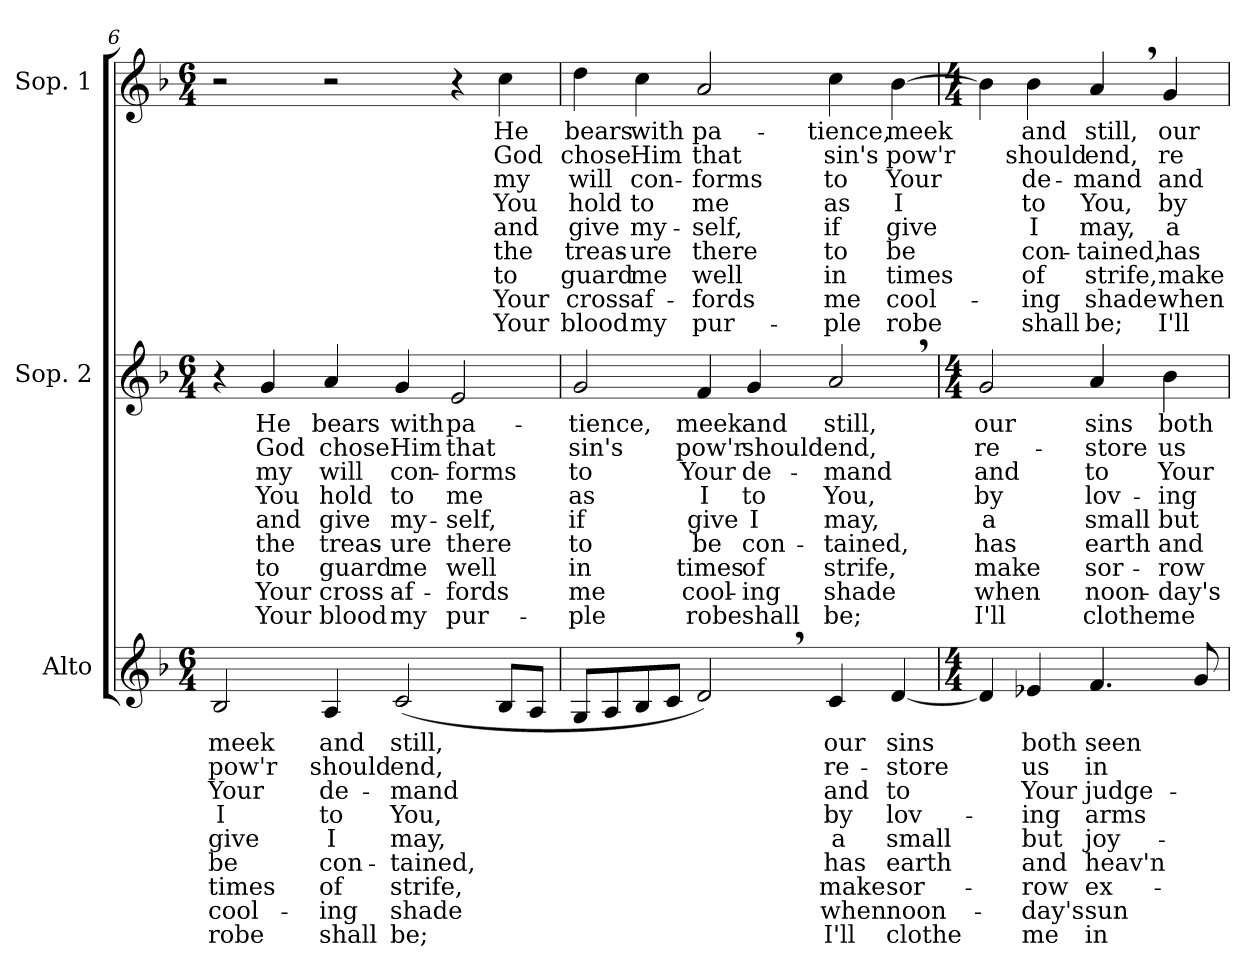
**kern	**text	**text	**text	**text	**text	**text	**text	**text	**text	**kern	**text	**text	**text	**text	**text	**text	**text	**text	**text	**kern	**text	**text	**text	**text	**text	**text	**text	**text	**text
*part3	*part3	*part3	*part3	*part3	*part3	*part3	*part3	*part3	*part3	*part2	*part2	*part2	*part2	*part2	*part2	*part2	*part2	*part2	*part2	*part1	*part1	*part1	*part1	*part1	*part1	*part1	*part1	*part1	*part1
*staff3	*staff3	*staff3	*staff3	*staff3	*staff3	*staff3	*staff3	*staff3	*staff3	*staff2	*staff2	*staff2	*staff2	*staff2	*staff2	*staff2	*staff2	*staff2	*staff2	*staff1	*staff1	*staff1	*staff1	*staff1	*staff1	*staff1	*staff1	*staff1	*staff1
*I"Alto	*	*	*	*	*	*	*	*	*	*I"Sop. 2	*	*	*	*	*	*	*	*	*	*I"Sop. 1	*	*	*	*	*	*	*	*	*
*I'A	*	*	*	*	*	*	*	*	*	*I'S	*	*	*	*	*	*	*	*	*	*I'S	*	*	*	*	*	*	*	*	*
!!LO:PB:g=z
*clefG2	*	*	*	*	*	*	*	*	*	*clefG2	*	*	*	*	*	*	*	*	*	*clefG2	*	*	*	*	*	*	*	*	*
*k[b-]	*	*	*	*	*	*	*	*	*	*k[b-]	*	*	*	*	*	*	*	*	*	*k[b-]	*	*	*	*	*	*	*	*	*
*F:	*	*	*	*	*	*	*	*	*	*F:	*	*	*	*	*	*	*	*	*	*F:	*	*	*	*	*	*	*	*	*
*M6/4	*	*	*	*	*	*	*	*	*	*M6/4	*	*	*	*	*	*	*	*	*	*M6/4	*	*	*	*	*	*	*	*	*
=6	=6	=6	=6	=6	=6	=6	=6	=6	=6	=6	=6	=6	=6	=6	=6	=6	=6	=6	=6	=6	=6	=6	=6	=6	=6	=6	=6	=6	=6
!	!LO:LY:b	!LO:LY:b	!LO:LY:b	!LO:LY:b	!LO:LY:b	!LO:LY:b	!LO:LY:b	!LO:LY:b	!LO:LY:b	!	!	!	!	!	!	!	!	!	!	!	!	!	!	!	!	!	!	!	!
2B-/	meek	pow'r	Your	I	give	be	times	cool-	robe	4r	.	.	.	.	.	.	.	.	.	2r	.	.	.	.	.	.	.	.	.
!	!	!	!	!	!	!	!	!	!	!	!LO:LY:b	!LO:LY:b	!LO:LY:b	!LO:LY:b	!LO:LY:b	!LO:LY:b	!LO:LY:b	!LO:LY:b	!LO:LY:b	!	!	!	!	!	!	!	!	!	!
.	.	.	.	.	.	.	.	.	.	4g/	He	God	my	You	and	the	to	Your	Your	.	.	.	.	.	.	.	.	.	.
!	!LO:LY:b	!LO:LY:b	!LO:LY:b	!LO:LY:b	!LO:LY:b	!LO:LY:b	!LO:LY:b	!LO:LY:b	!LO:LY:b	!	!	!	!	!	!	!	!	!	!	!	!	!	!	!	!	!	!	!	!
!	!	!	!	!	!	!	!	!	!	!	!LO:LY:b	!LO:LY:b	!LO:LY:b	!LO:LY:b	!LO:LY:b	!LO:LY:b	!LO:LY:b	!LO:LY:b	!LO:LY:b	!	!	!	!	!	!	!	!	!	!
4A/	and	should	de-	to	I	con-	of	-ing	shall	4a/	bears	chose	will	hold	give	treas-	guard	cross	blood	2r	.	.	.	.	.	.	.	.	.
!	!LO:LY:b	!LO:LY:b	!LO:LY:b	!LO:LY:b	!LO:LY:b	!LO:LY:b	!LO:LY:b	!LO:LY:b	!LO:LY:b	!	!	!	!	!	!	!	!	!	!	!	!	!	!	!	!	!	!	!	!
!	!	!	!	!	!	!	!	!	!	!	!LO:LY:b	!LO:LY:b	!LO:LY:b	!LO:LY:b	!LO:LY:b	!LO:LY:b	!LO:LY:b	!LO:LY:b	!LO:LY:b	!	!	!	!	!	!	!	!	!	!
(<2c/	still,	end,	-mand	You,	may,	-tained,	strife,	shade	be;	4g/	with	Him	con-	to	my-	-ure	me	af-	my	.	.	.	.	.	.	.	.	.	.
!	!	!	!	!	!	!	!	!	!	!	!LO:LY:b	!LO:LY:b	!LO:LY:b	!LO:LY:b	!LO:LY:b	!LO:LY:b	!LO:LY:b	!LO:LY:b	!LO:LY:b	!	!	!	!	!	!	!	!	!	!
.	.	.	.	.	.	.	.	.	.	2e/	pa-	that	-forms	me	-self,	there	well	-fords	pur-	4r	.	.	.	.	.	.	.	.	.
!	!	!	!	!	!	!	!	!	!	!	!	!	!	!	!	!	!	!	!	!	!LO:LY:b	!LO:LY:b	!LO:LY:b	!LO:LY:b	!LO:LY:b	!LO:LY:b	!LO:LY:b	!LO:LY:b	!LO:LY:b
8B-/L	.	.	.	.	.	.	.	.	.	.	.	.	.	.	.	.	.	.	.	4cc\	He	God	my	You	and	the	to	Your	Your
8A/J	.	.	.	.	.	.	.	.	.	.	.	.	.	.	.	.	.	.	.	.	.	.	.	.	.	.	.	.	.
=7	=7	=7	=7	=7	=7	=7	=7	=7	=7	=7	=7	=7	=7	=7	=7	=7	=7	=7	=7	=7	=7	=7	=7	=7	=7	=7	=7	=7	=7
!	!	!	!	!	!	!	!	!	!	!	!LO:LY:b	!LO:LY:b	!LO:LY:b	!LO:LY:b	!LO:LY:b	!LO:LY:b	!LO:LY:b	!LO:LY:b	!LO:LY:b	!	!	!	!	!	!	!	!	!	!
!	!	!	!	!	!	!	!	!	!	!	!	!	!	!	!	!	!	!	!	!	!LO:LY:b	!LO:LY:b	!LO:LY:b	!LO:LY:b	!LO:LY:b	!LO:LY:b	!LO:LY:b	!LO:LY:b	!LO:LY:b
8G/L	.	.	.	.	.	.	.	.	.	2g/	-tience,	sin's	to	as	if	to	in	me	-ple	4dd\	bears	chose	will	hold	give	treas-	guard	cross	blood
8A/	.	.	.	.	.	.	.	.	.	.	.	.	.	.	.	.	.	.	.	.	.	.	.	.	.	.	.	.	.
!	!	!	!	!	!	!	!	!	!	!	!	!	!	!	!	!	!	!	!	!	!LO:LY:b	!LO:LY:b	!LO:LY:b	!LO:LY:b	!LO:LY:b	!LO:LY:b	!LO:LY:b	!LO:LY:b	!LO:LY:b
8B-/	.	.	.	.	.	.	.	.	.	.	.	.	.	.	.	.	.	.	.	4cc\	with	Him	con-	to	my-	-ure	me	af-	my
8c/J	.	.	.	.	.	.	.	.	.	.	.	.	.	.	.	.	.	.	.	.	.	.	.	.	.	.	.	.	.
!	!	!	!	!	!	!	!	!	!	!	!LO:LY:b	!LO:LY:b	!LO:LY:b	!LO:LY:b	!LO:LY:b	!LO:LY:b	!LO:LY:b	!LO:LY:b	!LO:LY:b	!	!	!	!	!	!	!	!	!	!
!	!	!	!	!	!	!	!	!	!	!	!	!	!	!	!	!	!	!	!	!	!LO:LY:b	!LO:LY:b	!LO:LY:b	!LO:LY:b	!LO:LY:b	!LO:LY:b	!LO:LY:b	!LO:LY:b	!LO:LY:b
2d,>/)	.	.	.	.	.	.	.	.	.	4f/	meek	pow'r	Your	I	give	be	times	cool-	robe	2a/	pa-	that	-forms	me	-self,	there	well	-fords	pur-
!	!	!	!	!	!	!	!	!	!	!	!LO:LY:b	!LO:LY:b	!LO:LY:b	!LO:LY:b	!LO:LY:b	!LO:LY:b	!LO:LY:b	!LO:LY:b	!LO:LY:b	!	!	!	!	!	!	!	!	!	!
.	.	.	.	.	.	.	.	.	.	4g/	and	should	de-	to	I	con-	of	-ing	shall	.	.	.	.	.	.	.	.	.	.
!	!LO:LY:b	!LO:LY:b	!LO:LY:b	!LO:LY:b	!LO:LY:b	!LO:LY:b	!LO:LY:b	!LO:LY:b	!LO:LY:b	!	!	!	!	!	!	!	!	!	!	!	!	!	!	!	!	!	!	!	!
!	!	!	!	!	!	!	!	!	!	!	!LO:LY:b	!LO:LY:b	!LO:LY:b	!LO:LY:b	!LO:LY:b	!LO:LY:b	!LO:LY:b	!LO:LY:b	!LO:LY:b	!	!	!	!	!	!	!	!	!	!
!	!	!	!	!	!	!	!	!	!	!	!	!	!	!	!	!	!	!	!	!	!LO:LY:b	!LO:LY:b	!LO:LY:b	!LO:LY:b	!LO:LY:b	!LO:LY:b	!LO:LY:b	!LO:LY:b	!LO:LY:b
4c/	our	re-	and	by	a	has	make	when	I'll	2a,>/	still,	end,	-mand	You,	may,	-tained,	strife,	shade	be;	4cc\	-tience,	sin's	to	as	if	to	in	me	-ple
!	!LO:LY:b	!LO:LY:b	!LO:LY:b	!LO:LY:b	!LO:LY:b	!LO:LY:b	!LO:LY:b	!LO:LY:b	!LO:LY:b	!	!	!	!	!	!	!	!	!	!	!	!	!	!	!	!	!	!	!	!
!	!	!	!	!	!	!	!	!	!	!	!	!	!	!	!	!	!	!	!	!	!LO:LY:b	!LO:LY:b	!LO:LY:b	!LO:LY:b	!LO:LY:b	!LO:LY:b	!LO:LY:b	!LO:LY:b	!LO:LY:b
[4d/	sins	-store	to	lov-	small	earth	sor-	noon-	clothe	.	.	.	.	.	.	.	.	.	.	[4b-\	meek	pow'r	Your	I	give	be	times	cool-	robe
=8	=8	=8	=8	=8	=8	=8	=8	=8	=8	=8	=8	=8	=8	=8	=8	=8	=8	=8	=8	=8	=8	=8	=8	=8	=8	=8	=8	=8	=8
*M4/4	*	*	*	*	*	*	*	*	*	*M4/4	*	*	*	*	*	*	*	*	*	*M4/4	*	*	*	*	*	*	*	*	*
!	!	!	!	!	!	!	!	!	!	!	!LO:LY:b	!LO:LY:b	!LO:LY:b	!LO:LY:b	!LO:LY:b	!LO:LY:b	!LO:LY:b	!LO:LY:b	!LO:LY:b	!	!	!	!	!	!	!	!	!	!
4d/]	.	.	.	.	.	.	.	.	.	2g/	our	re-	and	by	a	has	make	when	I'll	4b-\]	.	.	.	.	.	.	.	.	.
!	!LO:LY:b	!LO:LY:b	!LO:LY:b	!LO:LY:b	!LO:LY:b	!LO:LY:b	!LO:LY:b	!LO:LY:b	!LO:LY:b	!	!	!	!	!	!	!	!	!	!	!	!	!	!	!	!	!	!	!	!
!	!	!	!	!	!	!	!	!	!	!	!	!	!	!	!	!	!	!	!	!	!LO:LY:b	!LO:LY:b	!LO:LY:b	!LO:LY:b	!LO:LY:b	!LO:LY:b	!LO:LY:b	!LO:LY:b	!LO:LY:b
4e-X/	both	us	Your	-ing	but	and	-row	-day's	me	.	.	.	.	.	.	.	.	.	.	4b-\	and	should	de-	to	I	con-	of	-ing	shall
!	!LO:LY:b	!LO:LY:b	!LO:LY:b	!LO:LY:b	!LO:LY:b	!LO:LY:b	!LO:LY:b	!LO:LY:b	!LO:LY:b	!	!	!	!	!	!	!	!	!	!	!	!	!	!	!	!	!	!	!	!
!	!	!	!	!	!	!	!	!	!	!	!LO:LY:b	!LO:LY:b	!LO:LY:b	!LO:LY:b	!LO:LY:b	!LO:LY:b	!LO:LY:b	!LO:LY:b	!LO:LY:b	!	!	!	!	!	!	!	!	!	!
!	!	!	!	!	!	!	!	!	!	!	!	!	!	!	!	!	!	!	!	!	!LO:LY:b	!LO:LY:b	!LO:LY:b	!LO:LY:b	!LO:LY:b	!LO:LY:b	!LO:LY:b	!LO:LY:b	!LO:LY:b
4.f/	seen	in	judge-	arms	joy-	heav'n	ex-	sun	in	4a/	sins	-store	to	lov-	small	earth	sor-	noon-	clothe	4a,>/	still,	end,	-mand	You,	may,	-tained,	strife,	shade	be;
!	!	!	!	!	!	!	!	!	!	!	!LO:LY:b	!LO:LY:b	!LO:LY:b	!LO:LY:b	!LO:LY:b	!LO:LY:b	!LO:LY:b	!LO:LY:b	!LO:LY:b	!	!	!	!	!	!	!	!	!	!
!	!	!	!	!	!	!	!	!	!	!	!	!	!	!	!	!	!	!	!	!	!LO:LY:b	!LO:LY:b	!LO:LY:b	!LO:LY:b	!LO:LY:b	!LO:LY:b	!LO:LY:b	!LO:LY:b	!LO:LY:b
.	.	.	.	.	.	.	.	.	.	4b-\	both	us	Your	-ing	but	and	-row	-day's	me	4g/	our	re-	and	by	a	has	make	when	I'll
8g/	.	.	.	.	.	.	.	.	.	.	.	.	.	.	.	.	.	.	.	.	.	.	.	.	.	.	.	.	.
=	=	=	=	=	=	=	=	=	=	=	=	=	=	=	=	=	=	=	=	=	=	=	=	=	=	=	=	=	=
*-	*-	*-	*-	*-	*-	*-	*-	*-	*-	*-	*-	*-	*-	*-	*-	*-	*-	*-	*-	*-	*-	*-	*-	*-	*-	*-	*-	*-	*-
